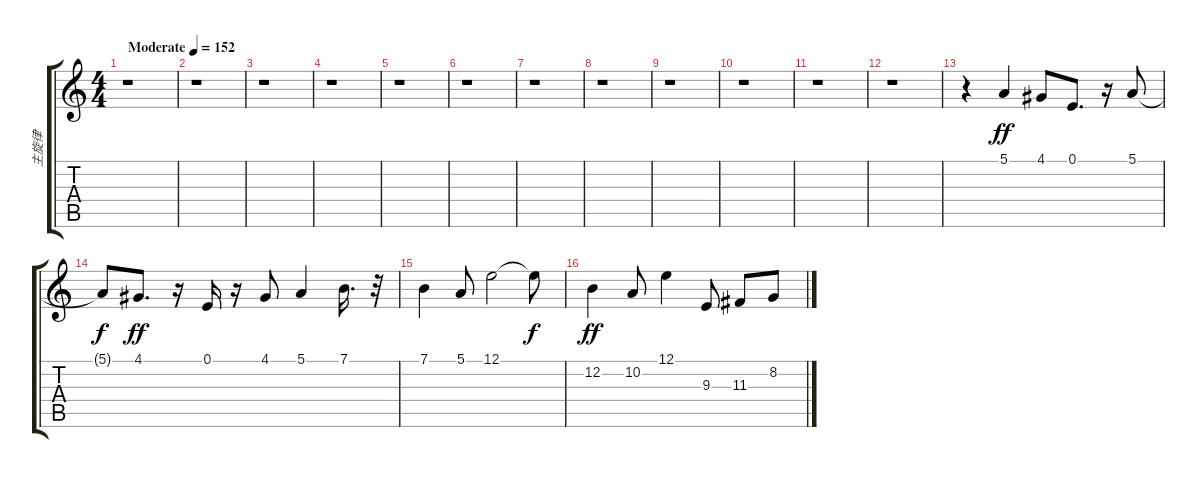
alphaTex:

\track ("主旋律" "主旋律") {instrument lead2sawtooth}
\staff {score tabs}
\tuning (E4 B3 G3 D3 A2 E2) {hide}
\ts (4 4)
\tempo (152 "Moderate")
\clef g2
\ks c
r.1{dy ff instrument lead2sawtooth} |
r.1 |
r.1 |
r.1 |
r.1 |
r.1 |
r.1 |
r.1 |
r.1 |
r.1 |
r.1 |
r.1 |
r.4 5.1.4 4.1.8 0.1.8{d} r.16 5.1.8 |
5.1{t}.8{dy f} 4.1.8{d dy ff} r.16 0.1.16 r.16 4.1.8 5.1.4 7.1.16{d} r.32 |
7.1.4 5.1.8 12.1.2 12.1{t}.8{dy f} |
12.2.4{dy ff} 10.2.8 12.1.4 9.3.8 11.3.8 8.2.8
